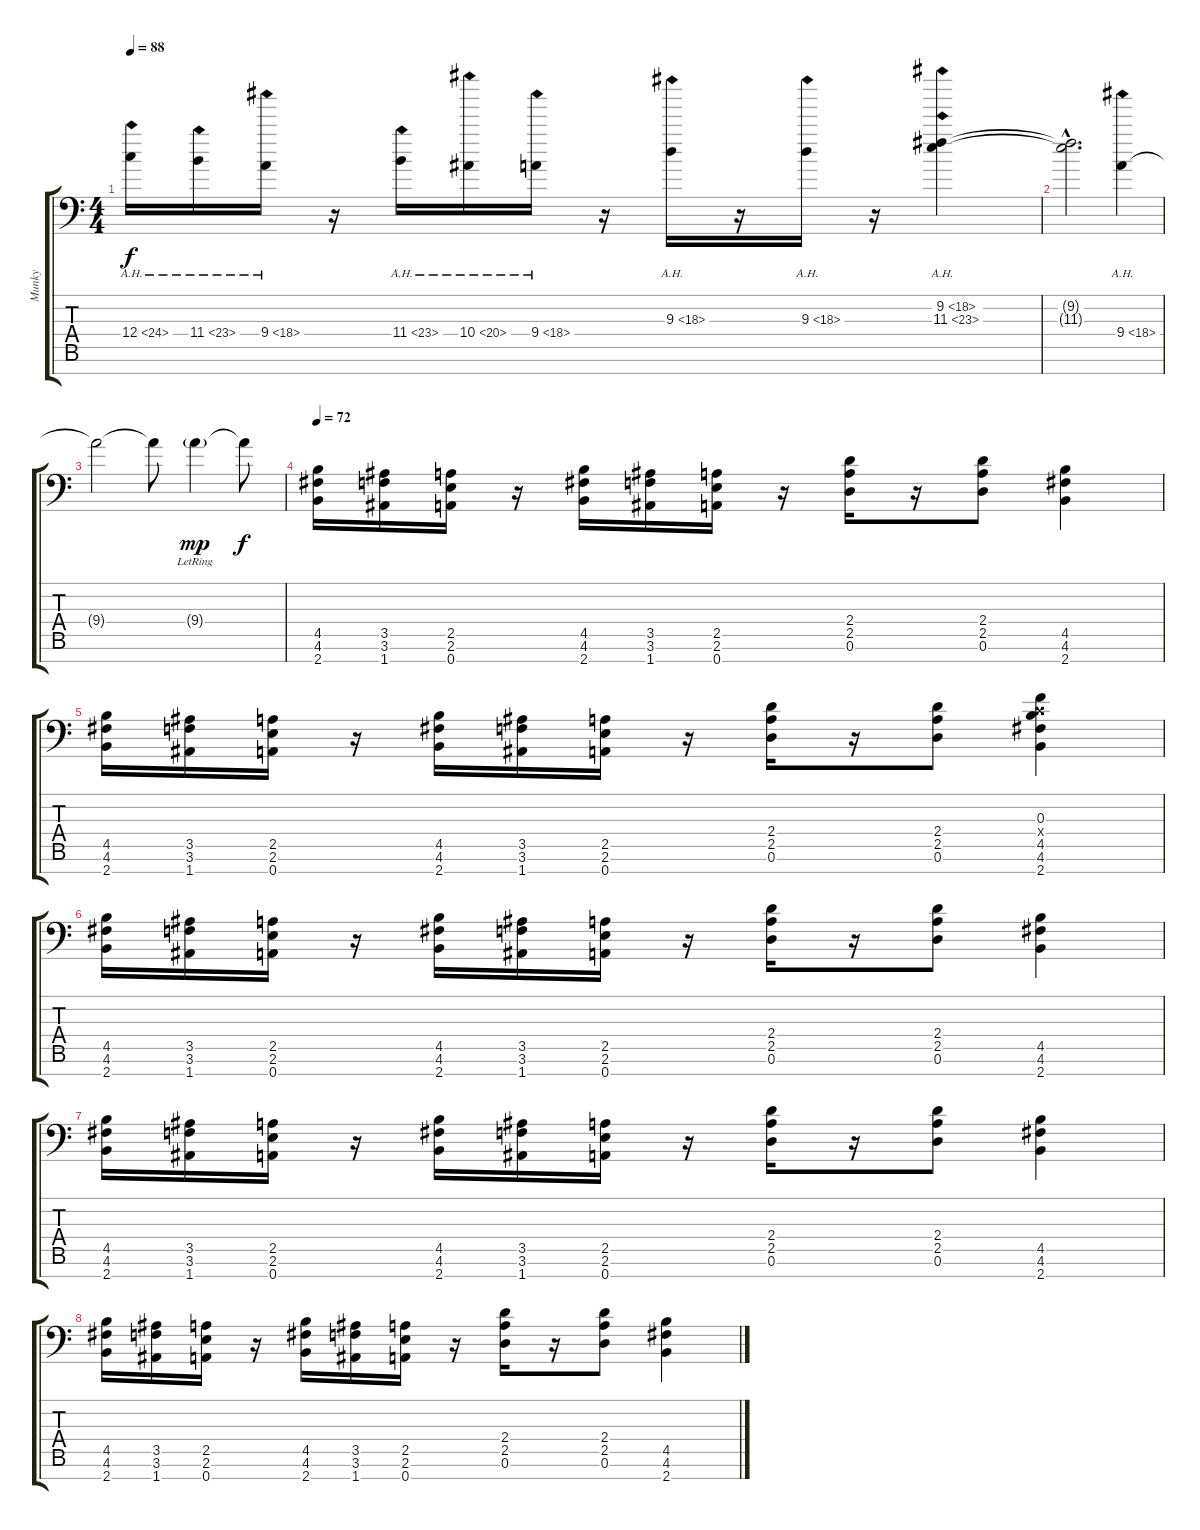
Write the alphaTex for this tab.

\track ("Munky" "Munky") {instrument distortionguitar}
\staff {score tabs}
\tuning (D4 A3 F3 C3 G2 D2 A1) {hide}
\ts (4 4)
\tempo 88
\clef f4
\ks c
12.4{ah 12}.16{dy f} 11.4{ah 12}.16 9.4{ah 9}.16 r.16 11.4{ah 12}.16 10.4{ah 10}.16 9.4{ah 9}.16 r.16 9.3{ah 9}.16 r.16 9.3{ah 9}.16 r.16 (9.2{ah 9} 11.3{ah 12}).4 |
(9.2{hac t} 11.3{hac t}).2{d} 9.4{ah 9}.4 |
9.4{t}.2 9.4{t}.8 9.4{g lr}.4{dy mp} 9.4{t}.8{dy f} |
\tempo 72
(4.5 4.6 2.7).16 (3.5 3.6 1.7).16 (2.5 2.6 0.7).16 r.16 (4.5 4.6 2.7).16 (3.5 3.6 1.7).16 (2.5 2.6 0.7).16 r.16 (2.4 2.5 0.6).16 r.16 (2.4 2.5 0.6).8 (4.5 4.6 2.7).4 |
(4.5 4.6 2.7).16 (3.5 3.6 1.7).16 (2.5 2.6 0.7).16 r.16 (4.5 4.6 2.7).16 (3.5 3.6 1.7).16 (2.5 2.6 0.7).16 r.16 (2.4 2.5 0.6).16 r.16 (2.4 2.5 0.6).8 (0.3 0.4{x} 4.5 4.6 2.7).4 |
(4.5 4.6 2.7).16 (3.5 3.6 1.7).16 (2.5 2.6 0.7).16 r.16 (4.5 4.6 2.7).16 (3.5 3.6 1.7).16 (2.5 2.6 0.7).16 r.16 (2.4 2.5 0.6).16 r.16 (2.4 2.5 0.6).8 (4.5 4.6 2.7).4 |
(4.5 4.6 2.7).16 (3.5 3.6 1.7).16 (2.5 2.6 0.7).16 r.16 (4.5 4.6 2.7).16 (3.5 3.6 1.7).16 (2.5 2.6 0.7).16 r.16 (2.4 2.5 0.6).16 r.16 (2.4 2.5 0.6).8 (4.5 4.6 2.7).4 |
(4.5 4.6 2.7).16 (3.5 3.6 1.7).16 (2.5 2.6 0.7).16 r.16 (4.5 4.6 2.7).16 (3.5 3.6 1.7).16 (2.5 2.6 0.7).16 r.16 (2.4 2.5 0.6).16 r.16 (2.4 2.5 0.6).8 (4.5 4.6 2.7).4
